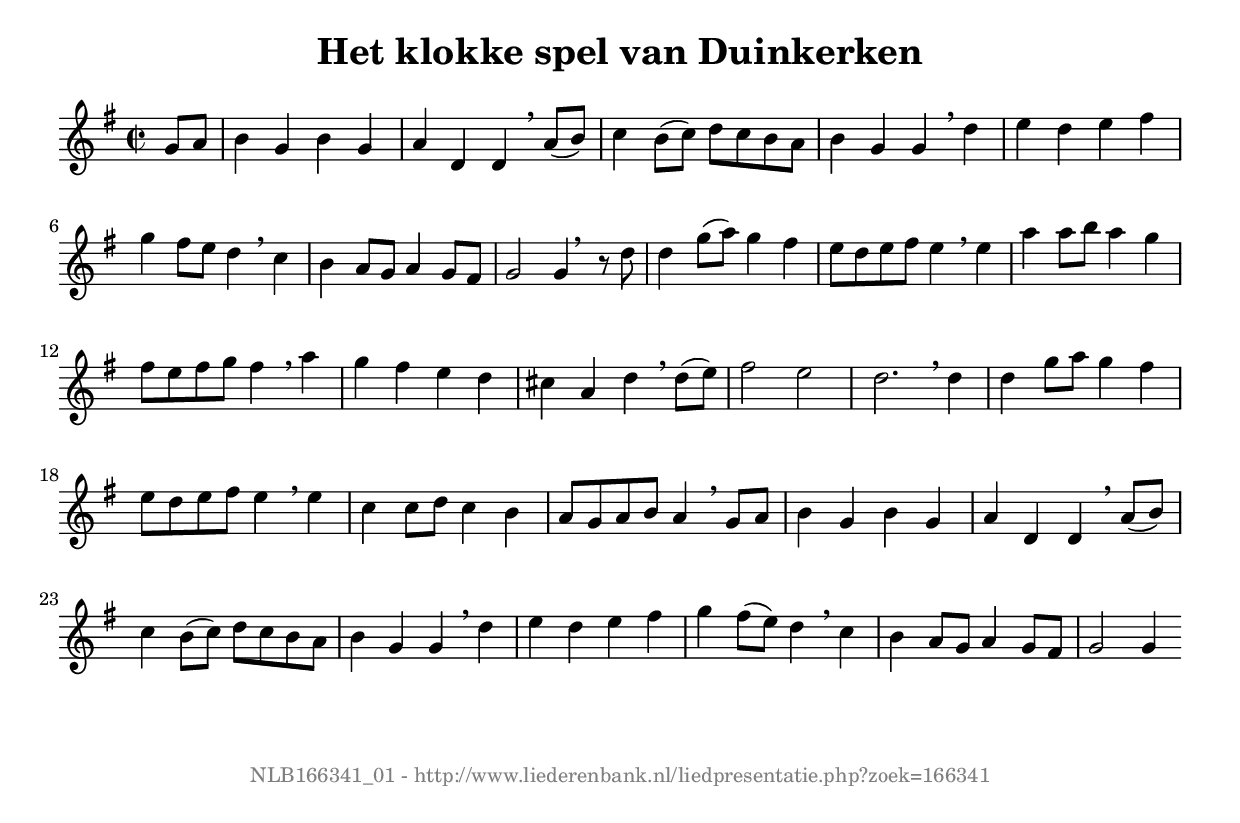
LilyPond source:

%
% produced by wce2krn 1.64 (7 June 2014)
%
\version"2.16"
#(append! paper-alist '(("long" . (cons (* 210 mm) (* 2000 mm)))))
#(set-default-paper-size "long")
sb = {\breathe}
mBreak = {\breathe }
bBreak = {\breathe }
x = {\once\override NoteHead #'style = #'cross }
gl=\glissando
itime={\override Staff.TimeSignature #'stencil = ##f }
ficta = {\once\set suggestAccidentals = ##t}
fine = {\once\override Score.RehearsalMark #'self-alignment-X = #1 \mark \markup {\italic{Fine}}}
dc = {\once\override Score.RehearsalMark #'self-alignment-X = #1 \mark \markup {\italic{D.C.}}}
dcf = {\once\override Score.RehearsalMark #'self-alignment-X = #1 \mark \markup {\italic{D.C. al Fine}}}
dcc = {\once\override Score.RehearsalMark #'self-alignment-X = #1 \mark \markup {\italic{D.C. al Coda}}}
ds = {\once\override Score.RehearsalMark #'self-alignment-X = #1 \mark \markup {\italic{D.S.}}}
dsf = {\once\override Score.RehearsalMark #'self-alignment-X = #1 \mark \markup {\italic{D.S. al Fine}}}
dsc = {\once\override Score.RehearsalMark #'self-alignment-X = #1 \mark \markup {\italic{D.S. al Coda}}}
pv = {\set Score.repeatCommands = #'((volta "1"))}
sv = {\set Score.repeatCommands = #'((volta "2"))}
tv = {\set Score.repeatCommands = #'((volta "3"))}
qv = {\set Score.repeatCommands = #'((volta "4"))}
xv = {\set Score.repeatCommands = #'((volta #f))}
\header{ tagline = ""
title = "Het klokke spel van Duinkerken"
}
\score {{
\key g \major
\relative g'
{
\set melismaBusyProperties = #'()
\partial 32*8
\time 2/2
\tempo 4=120
\override Score.MetronomeMark #'transparent = ##t
\override Score.RehearsalMark #'break-visibility = #(vector #t #t #f)
g8 a b4 g b g a d, d \sb a'8( b) c4 b8( c) d c b a b4 g g \mBreak
d'4 e d e fis g fis8 e d4 \sb c b a8 g a4 g8 fis g2 g4 \bar ":|:" \bBreak
r8 d'8 d4 g8( a) g4 fis e8 d e fis e4 \sb e a a8 b a4 g fis8 e fis g fis4 \mBreak
a4 g fis e d cis a d \sb d8( e) fis2 e d2. \sb d4 d g8 a g4 fis e8 d e fis e4 \mBreak
e4 c c8 d c4 b a8 g a b a4 \sb g8 a b4 g b g a d, d \mBreak
a'8( b) c4 b8( c) d c b a b4 g g \sb d'4 e d e fis g fis8( e) d4 \sb c b a8 g a4 g8 fis g2 g4 \bar ":|"
 }}
 \midi { }
 \layout {
            indent = 0.0\cm
}
}
\markup { \vspace #0 } \markup { \with-color #grey \fill-line { \center-column { \smaller "NLB166341_01 - http://www.liederenbank.nl/liedpresentatie.php?zoek=166341" } } }
